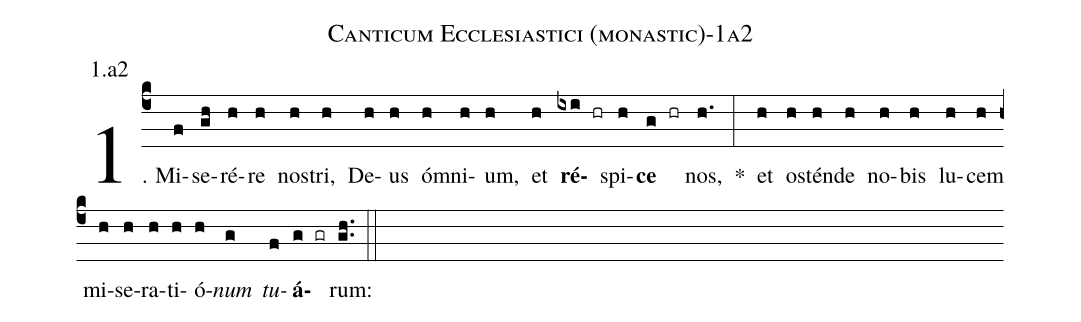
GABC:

name: Canticum Ecclesiastici (monastic)-1a2;
annotation: 1.a2;
%%
(c4)1. Mi(f)se(gh)ré(h)re(h) nos(h)tri,(h) De(h)us(h) óm(h)ni(h)um,(h) et(h) <b>ré</b>(ixi hr)spi(h)<b>ce</b>(g hr) nos,(h.) *(:) et(h) os(h)tén(h)de(h) no(h)bis(h) lu(h)cem(h) mi(h)se(h)ra(h)ti(h)ó(h)<i>num</i>(g) <i>tu</i>(f)<b>á</b>(g gr)rum:(gh..) (::)
